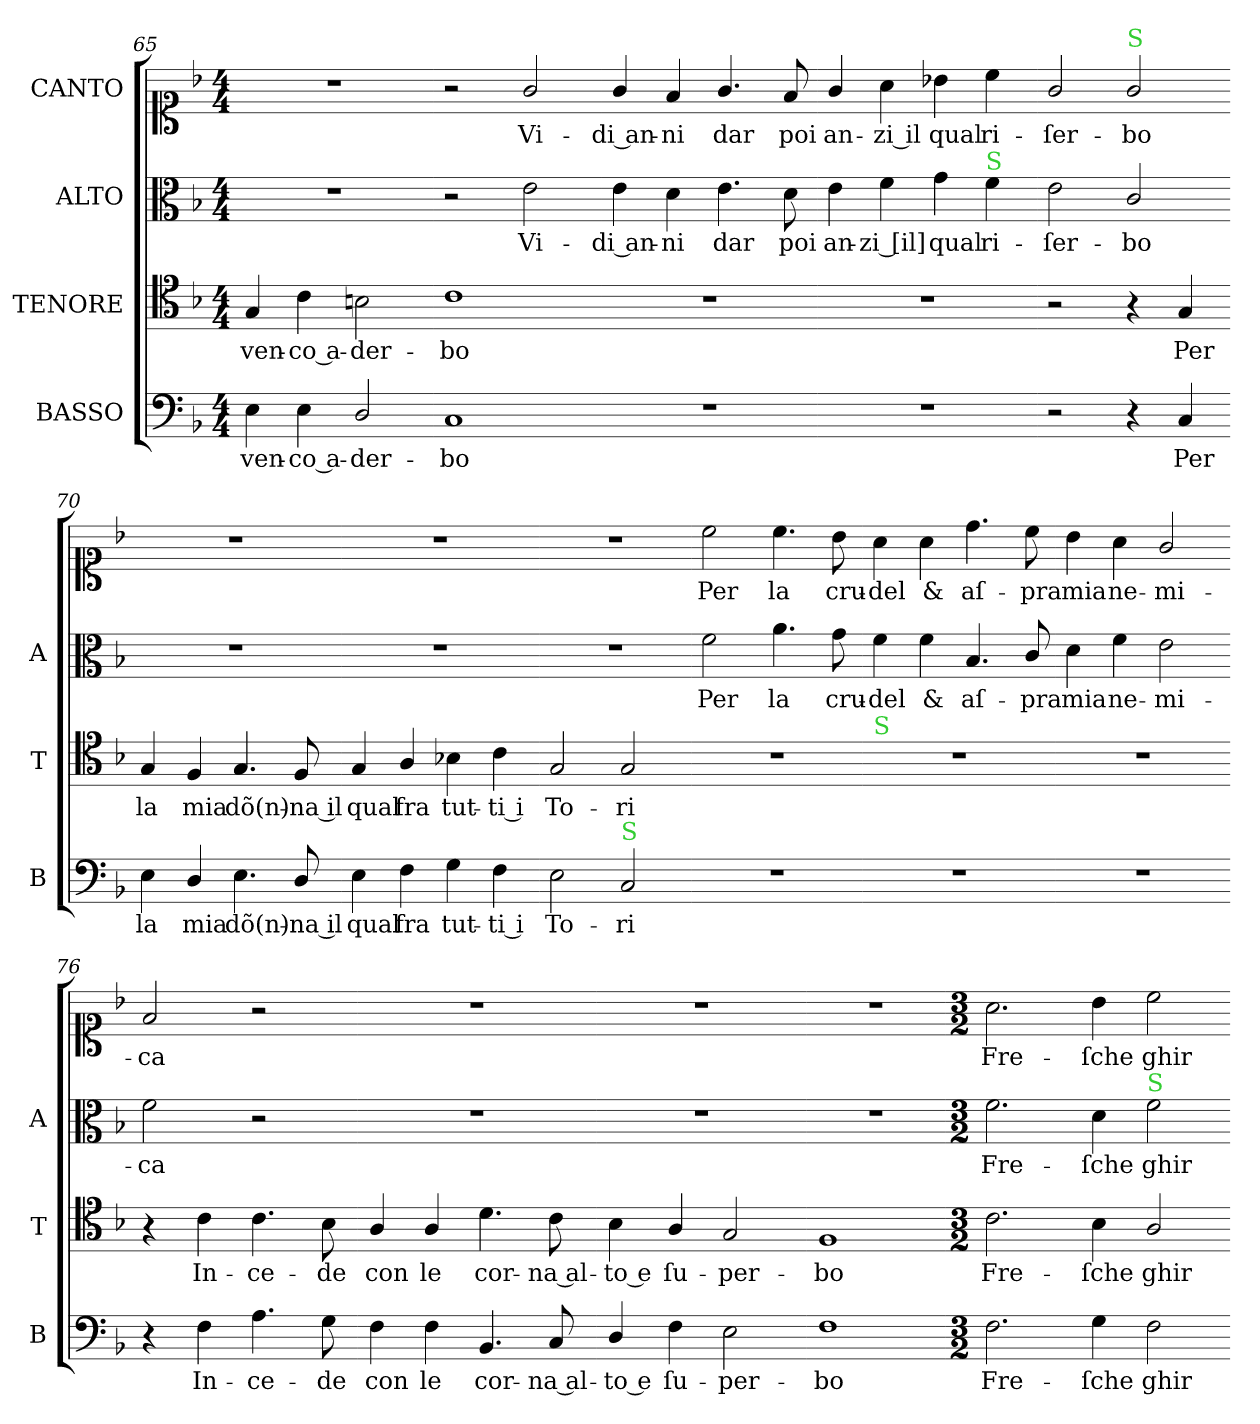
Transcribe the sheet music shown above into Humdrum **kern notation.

**kern	**text	**kern	**text	**kern	**text	**kern	**text
*part4	*part4	*part3	*part3	*part2	*part2	*part1	*part1
*staff4	*staff4	*staff3	*staff3	*staff2	*staff2	*staff1	*staff1
*I"BASSO	*	*I"TENORE	*	*I"ALTO	*	*I"CANTO	*
*I'B	*	*I'T	*	*I'A	*	*	*
*clefF4	*	*clefC4	*	*clefC3	*	*clefC1	*
*k[b-]	*	*k[b-]	*	*k[b-]	*	*k[b-]	*
*F:	*	*F:	*	*F:	*	*F:	*
*M4/4	*	*M4/4	*	*M4/4	*	*M4/4	*
=65	=65	=65	=65	=65	=65	=65	=65
4E\	-ven-	4G/	-ven-	1r	.	1r	.
4E\	-co a-	4c\	-co a-	.	.	.	.
2D/	-der-	2Bn\	-der-	.	.	.	.
=66-	=66-	=66-	=66-	=66-	=66-	=66-	=66-
1C	-bo	1c	-bo	2r	.	2r	.
.	.	.	.	2e\	Vi-	2g/	Vi-
=67-	=67-	=67-	=67-	=67-	=67-	=67-	=67-
1r	.	1r	.	4e\	-di an-	4g/	-di an-
.	.	.	.	4d\	-ni	4f/	-ni
.	.	.	.	4.e\	dar	4.g/	dar
.	.	.	.	8d\	poi	8f/	poi
=68-	=68-	=68-	=68-	=68-	=68-	=68-	=68-
1r	.	1r	.	4e\	an-	4g/	an-
.	.	.	.	4f\	-zi [il]	4a\	-zi il
.	.	.	.	4g\	qual	4b-X\	qual
!	!	!	!	!LO:TX:a:color=limegreen:t=S	!	!	!
.	.	.	.	4f\	ri-	4cc\	ri-
=69-	=69-	=69-	=69-	=69-	=69-	=69-	=69-
2r	.	2r	.	2e\	-ſer-	2g/	-ſer-
!	!	!	!	!	!	!LO:TX:a:color=limegreen:t=S	!
4r	.	4r	.	2c/	bo	2g/	bo
4C/	Per	4G/	Per	.	.	.	.
=70-	=70-	=70-	=70-	=70-	=70-	=70-	=70-
4E\	la	4G/	la	1r	.	1r	.
4D/	mia	4F/	mia	.	.	.	.
4.E\	dõ(n)-	4.G/	dõ(n)-	.	.	.	.
8D/	-na il	8F/	-na il	.	.	.	.
=71-	=71-	=71-	=71-	=71-	=71-	=71-	=71-
4E\	qual	4G/	qual	1r	.	1r	.
4F\	fra	4A/	fra	.	.	.	.
4G\	tut-	4B-X\	tut-	.	.	.	.
4F\	-ti i	4c\	-ti i	.	.	.	.
=72-	=72-	=72-	=72-	=72-	=72-	=72-	=72-
2E\	To-	2G/	To-	1r	.	1r	.
!LO:TX:a:color=limegreen:t=S	!	!	!	!	!	!	!
2C/	-ri	2G/	-ri	.	.	.	.
=73-	=73-	=73-	=73-	=73-	=73-	=73-	=73-
1r	.	1r	.	2f\	Per	2cc\	Per
.	.	.	.	4.a\	la	4.cc\	la
.	.	.	.	8g\	cru-	8b-\	cru-
=74-	=74-	=74-	=74-	=74-	=74-	=74-	=74-
!	!	!LO:TX:a:color=limegreen:t=S	!	!	!	!	!
1r	.	1r	.	4f\	-del	4a\	-del
.	.	.	.	4f\	&	4a\	&
.	.	.	.	4.B-/	aſ-	4.dd\	aſ-
.	.	.	.	8c/	-pra	8cc\	-pra
=75-	=75-	=75-	=75-	=75-	=75-	=75-	=75-
1r	.	1r	.	4d\	mia	4b-\	mia
.	.	.	.	4f\	ne-	4a\	ne-
.	.	.	.	2e\	-mi-	2g/	-mi-
=76-	=76-	=76-	=76-	=76-	=76-	=76-	=76-
4r	.	4r	.	2f\	-ca	2f/	-ca
4F\	In-	4c\	In-	.	.	.	.
4.A\	-ce-	4.c\	-ce-	2r	.	2r	.
8G\	-de	8B-\	-de	.	.	.	.
=77-	=77-	=77-	=77-	=77-	=77-	=77-	=77-
4F\	con	4A/	con	1r	.	1r	.
4F\	le	4A/	le	.	.	.	.
4.BB-/	cor-	4.d\	cor-	.	.	.	.
8C/	-na al-	8c\	-na al-	.	.	.	.
=78-	=78-	=78-	=78-	=78-	=78-	=78-	=78-
4D/	-to e	4B-\	-to e	1r	.	1r	.
4F\	ſu-	4A/	ſu-	.	.	.	.
2E\	per-	2G/	-per-	.	.	.	.
=79-	=79-	=79-	=79-	=79-	=79-	=79-	=79-
1F	-bo	1F	-bo	1r	.	1r	.
=80-	=80-	=80-	=80-	=80-	=80-	=80-	=80-
*M3/2	*	*M3/2	*	*M3/2	*	*M3/2	*
2.F\	Fre-	2.c\	Fre-	2.f\	Fre-	2.a\	Fre-
4G\	-ſche	4B-\	-ſche	4d\	-ſche	4b-\	-ſche
!	!	!	!	!LO:TX:a:color=limegreen:t=S	!	!	!
2F\	ghir-	2A/	ghir-	2f\	ghir-	2cc\	ghir-
=-	=-	=-	=-	=-	=-	=-	=-
*-	*-	*-	*-	*-	*-	*-	*-
